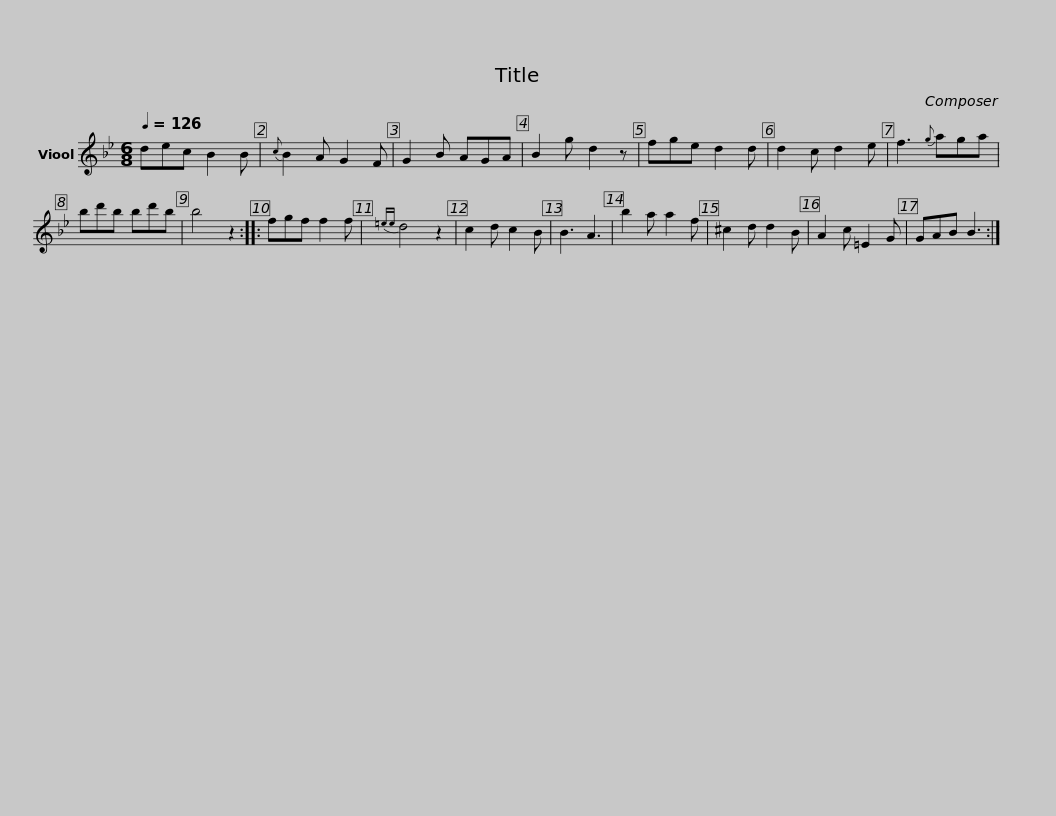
X:1
L:1/8
Q:1/4=126
M:6/8
I:linebreak $
K:Bb
V:1 treble
V:1
 dec B2 B |{c} B2 A G2 F | G2 B AGA | B2 g d2 z |$ fge d2 d | %5
 d2 c d2 e | f3{g} aga | bd'b bd'b | b4 z2 ::$ fgf f2 f | %10
{=ee} d4 z2 | c2 d c2 B | B3 A3 |$ b2 a a2 f | ^c2 d d2 B | %15
 A2 c =E2 G | GAB B3 :| %17
